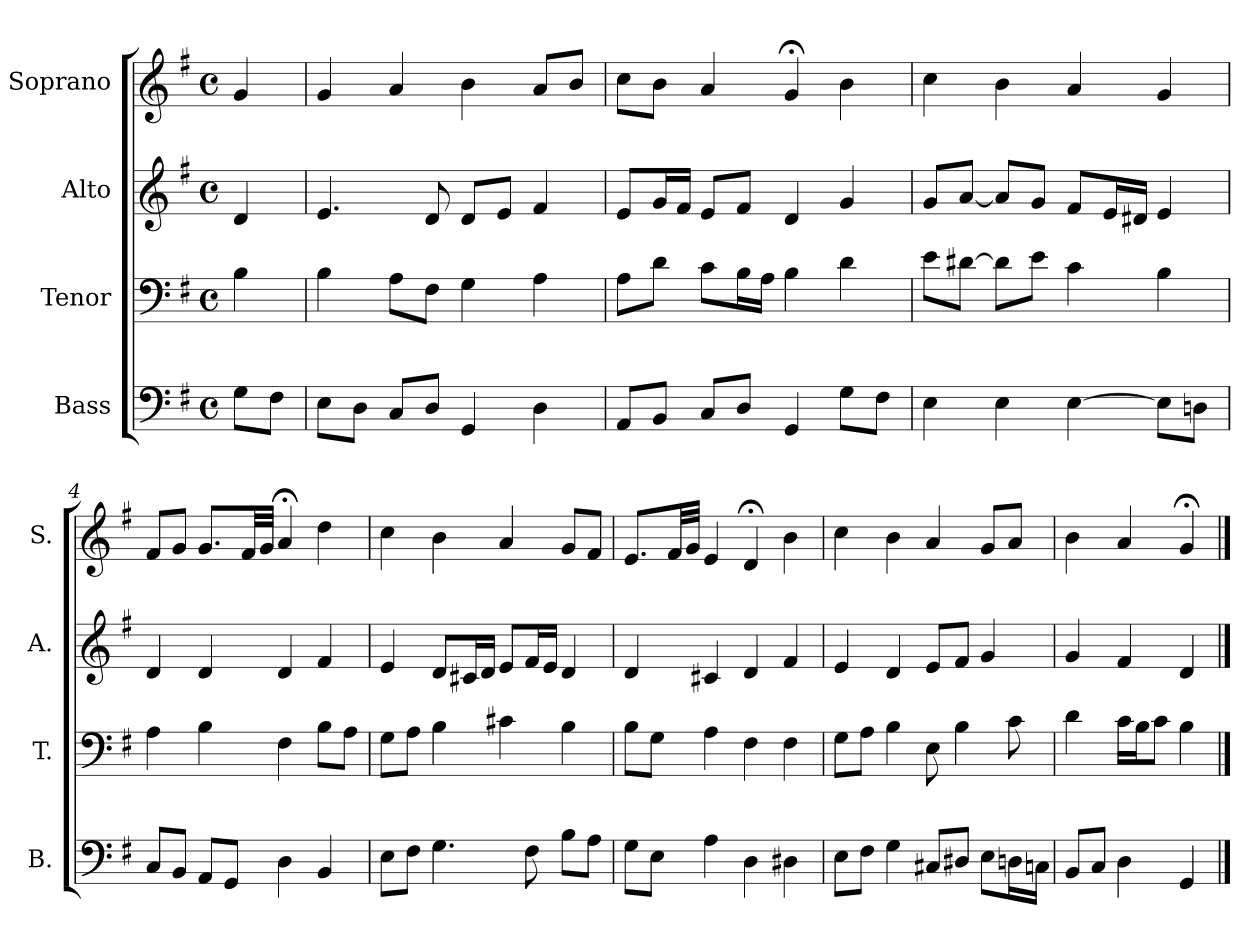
**kern	**kern	**kern	**kern
*part4	*part3	*part2	*part1
*staff4	*staff3	*staff2	*staff1
*I"Bass	*I"Tenor	*I"Alto	*I"Soprano
*I'B.	*I'T.	*I'A.	*I'S.
*clefF4	*clefF4	*clefG2	*clefG2
*k[f#]	*k[f#]	*k[f#]	*k[f#]
*G:	*G:	*G:	*G:
*M4/4	*M4/4	*M4/4	*M4/4
*met(c)	*met(c)	*met(c)	*met(c)
=	=	=	=
8G\L	4B\	4d/	4g/
8F#\J	.	.	.
=1	=1	=1	=1
8E\L	4B\	4.e/	4g/
8D\J	.	.	.
8C/L	8A\L	.	4a/
8D/J	8F#\J	8d/	.
4GG/	4G\	8d/L	4b\
.	.	8e/J	.
4D\	4A\	4f#/	8a/L
.	.	.	8b/J
=2	=2	=2	=2
8AA/L	8A\L	8e/L	8cc\L
8BB/J	8d\J	16g/L	8b\J
.	.	16f#/JJ	.
8C/L	8c\L	8e/L	4a/
8D/J	16B\L	8f#/J	.
.	16A\JJ	.	.
4GG/	4B\	4d/	4g;</
8G\L	4d\	4g/	4b\
8F#\J	.	.	.
!!LO:LB:g=z
=3	=3	=3	=3
4E\	8e\L	8g/L	4cc\
.	[8d#X\J	[8a/J	.
4E\	8d#\L]	8a/L]	4b\
.	8e\J	8g/J	.
[4E\	4c\	8f#/L	4a/
.	.	16e/L	.
.	.	16d#X/JJ	.
8E\L]	4B\	4e/	4g/
8Dn\J	.	.	.
=4	=4	=4	=4
8C/L	4A\	4d/	8f#/L
8BB/J	.	.	8g/J
8AA/L	4B\	4d/	8.g/L
8GG/J	.	.	.
.	.	.	32f#/LL
.	.	.	32g/JJJ
4D\	4F#\	4d/	4a;</
4BB/	8B\L	4f#/	4dd\
.	8A\J	.	.
=5	=5	=5	=5
8E\L	8G\L	4e/	4cc\
8F#\J	8A\J	.	.
4.G\	4B\	8d/L	4b\
.	.	16c#X/L	.
.	.	16d/JJ	.
.	4c#X\	8e/L	4a/
8F#\	.	16f#/L	.
.	.	16e/JJ	.
8B\L	4B\	4d/	8g/L
8A\J	.	.	8f#/J
!!LO:LB:g=z
=6	=6	=6	=6
8G\L	8B\L	4d/	8.e/L
8E\J	8G\J	.	.
.	.	.	32f#/LL
.	.	.	32g/JJJ
4A\	4A\	4c#X/	4e/
4D\	4F#\	4d/	4d;</
4D#X\	4F#\	4f#/	4b\
=7	=7	=7	=7
8E\L	8G\L	4e/	4cc\
8F#\J	8A\J	.	.
4G\	4B\	4d/	4b\
8C#X/L	8E\	8e/L	4a/
8D#X/J	4B\	8f#/J	.
8E\L	.	4g/	8g/L
16Dn\L	8c\	.	8a/J
16Cn\JJ	.	.	.
=8	=8	=8	=8
8BB/L	4d\	4g/	4b\
8C/J	.	.	.
4D\	16c\LL	4f#/	4a/
.	16B\J	.	.
.	8c\J	.	.
4GG/	4B\	4d/	4g;</
==	==	==	==
*-	*-	*-	*-
